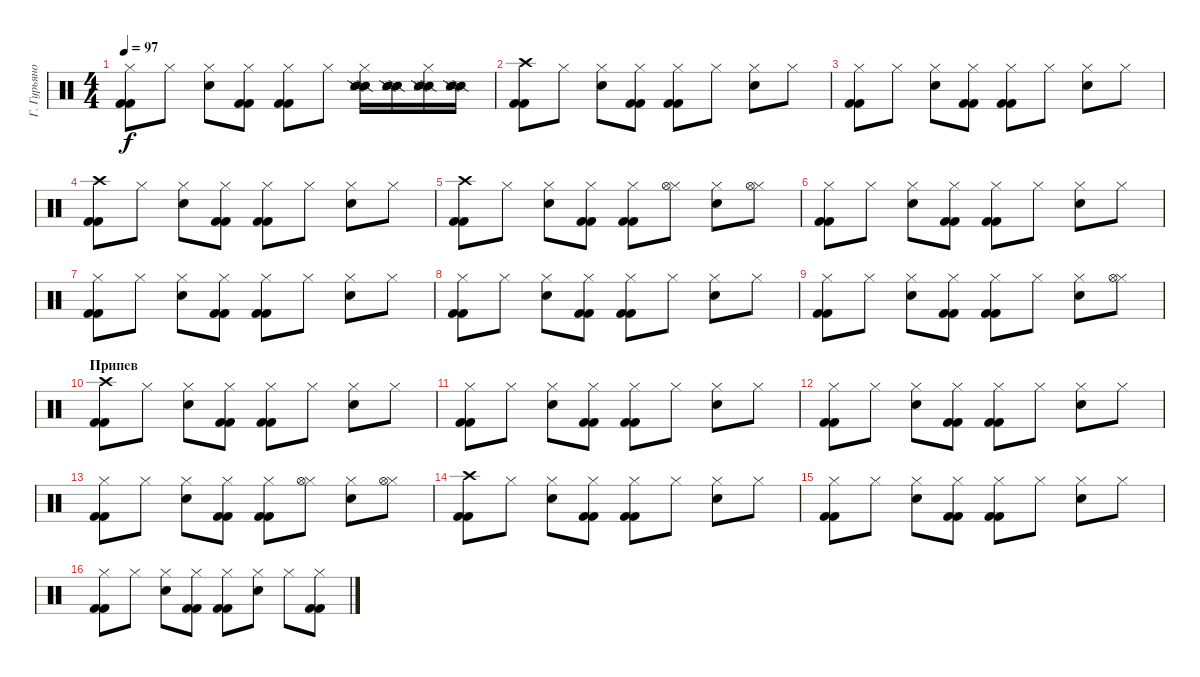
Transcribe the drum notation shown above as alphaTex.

\track ("Г. Гурьянов" "Г. Гурьяно") {instrument percussion}
\staff {score}
\articulation defaults
\ts (4 4)
\tempo 97
\clef neutral
\ks c
("Hi-Hat (closed)" "Kick (hit) 2" "Kick (hit) 2").8{dy f} "Hi-Hat (closed)".8 ("Hi-Hat (closed)" "Hand Clap (hit)").8 ("Hi-Hat (closed)" "Kick (hit) 2" "Kick (hit) 2").8 ("Hi-Hat (closed)" "Kick (hit) 2" "Kick (hit) 2").8 "Hi-Hat (closed)".8 ("Hi-Hat (closed)" "Snare (side stick) 2" "Snare (side stick) 3" "Snare (side stick) 2").16 ("Snare (side stick) 2" "Snare (side stick) 3" "Snare (side stick) 2").16 ("Hi-Hat (closed)" "Snare (side stick) 2" "Snare (side stick) 3" "Snare (side stick) 2").16 ("Snare (side stick) 2" "Snare (side stick) 3" "Snare (side stick) 2").16 |
("Crash high (hit)" "Kick (hit) 2" "Kick (hit) 2").8 "Hi-Hat (closed)".8 ("Hi-Hat (closed)" "Hand Clap (hit)").8 ("Hi-Hat (closed)" "Kick (hit) 2" "Kick (hit) 2").8 ("Hi-Hat (closed)" "Kick (hit) 2" "Kick (hit) 2").8 "Hi-Hat (closed)".8 ("Hi-Hat (closed)" "Hand Clap (hit)").8 "Hi-Hat (closed)".8 |
("Hi-Hat (closed)" "Kick (hit) 2" "Kick (hit) 2").8 "Hi-Hat (closed)".8 ("Hi-Hat (closed)" "Hand Clap (hit)").8 ("Hi-Hat (closed)" "Kick (hit) 2" "Kick (hit) 2").8 ("Hi-Hat (closed)" "Kick (hit) 2" "Kick (hit) 2").8 "Hi-Hat (closed)".8 ("Hi-Hat (closed)" "Hand Clap (hit)").8 "Hi-Hat (closed)".8 |
("Crash high (hit)" "Kick (hit) 2" "Kick (hit) 2").8 "Hi-Hat (closed)".8 ("Hi-Hat (closed)" "Hand Clap (hit)").8 ("Hi-Hat (closed)" "Kick (hit) 2" "Kick (hit) 2").8 ("Hi-Hat (closed)" "Kick (hit) 2" "Kick (hit) 2").8 "Hi-Hat (closed)".8 ("Hi-Hat (closed)" "Hand Clap (hit)").8 "Hi-Hat (closed)".8 |
("Crash high (hit)" "Kick (hit) 2" "Kick (hit) 2").8 "Hi-Hat (closed)".8 ("Hi-Hat (closed)" "Hand Clap (hit)").8 ("Hi-Hat (closed)" "Kick (hit) 2" "Kick (hit) 2").8 ("Hi-Hat (closed)" "Kick (hit) 2" "Kick (hit) 2").8 ("Hi-Hat (closed)" "Hi-Hat (open)").8 ("Hi-Hat (closed)" "Hand Clap (hit)").8 ("Hi-Hat (closed)" "Hi-Hat (open)").8 |
("Hi-Hat (closed)" "Kick (hit) 2" "Kick (hit) 2").8 "Hi-Hat (closed)".8 ("Hi-Hat (closed)" "Hand Clap (hit)").8 ("Hi-Hat (closed)" "Kick (hit) 2" "Kick (hit) 2").8 ("Hi-Hat (closed)" "Kick (hit) 2" "Kick (hit) 2").8 "Hi-Hat (closed)".8 ("Hi-Hat (closed)" "Hand Clap (hit)").8 "Hi-Hat (closed)".8 |
("Hi-Hat (closed)" "Kick (hit) 2" "Kick (hit) 2").8 "Hi-Hat (closed)".8 ("Hi-Hat (closed)" "Hand Clap (hit)").8 ("Hi-Hat (closed)" "Kick (hit) 2" "Kick (hit) 2").8 ("Hi-Hat (closed)" "Kick (hit) 2" "Kick (hit) 2").8 "Hi-Hat (closed)".8 ("Hi-Hat (closed)" "Hand Clap (hit)").8 "Hi-Hat (closed)".8 |
("Hi-Hat (closed)" "Kick (hit) 2" "Kick (hit) 2").8 "Hi-Hat (closed)".8 ("Hi-Hat (closed)" "Hand Clap (hit)").8 ("Hi-Hat (closed)" "Kick (hit) 2" "Kick (hit) 2").8 ("Hi-Hat (closed)" "Kick (hit) 2" "Kick (hit) 2").8 "Hi-Hat (closed)".8 ("Hi-Hat (closed)" "Hand Clap (hit)").8 "Hi-Hat (closed)".8 |
("Hi-Hat (closed)" "Kick (hit) 2" "Kick (hit) 2").8 "Hi-Hat (closed)".8 ("Hi-Hat (closed)" "Hand Clap (hit)").8 ("Hi-Hat (closed)" "Kick (hit) 2" "Kick (hit) 2").8 ("Hi-Hat (closed)" "Kick (hit) 2" "Kick (hit) 2").8 "Hi-Hat (closed)".8 ("Hi-Hat (closed)" "Hand Clap (hit)").8 ("Hi-Hat (closed)" "Hi-Hat (open)").8 |
\section ("" "Припев")
("Crash high (hit)" "Kick (hit) 2" "Kick (hit) 2").8 "Hi-Hat (closed)".8 ("Hi-Hat (closed)" "Snare (hit) 2").8 ("Hi-Hat (closed)" "Kick (hit) 2" "Kick (hit) 2").8 ("Hi-Hat (closed)" "Kick (hit) 2" "Kick (hit) 2").8 "Hi-Hat (closed)".8 ("Hi-Hat (closed)" "Snare (hit) 2").8 "Hi-Hat (closed)".8 |
("Hi-Hat (closed)" "Kick (hit) 2" "Kick (hit) 2").8 "Hi-Hat (closed)".8 ("Hi-Hat (closed)" "Snare (hit) 2").8 ("Hi-Hat (closed)" "Kick (hit) 2" "Kick (hit) 2").8 ("Hi-Hat (closed)" "Kick (hit) 2" "Kick (hit) 2").8 "Hi-Hat (closed)".8 ("Hi-Hat (closed)" "Snare (hit) 2").8 "Hi-Hat (closed)".8 |
("Hi-Hat (closed)" "Kick (hit) 2" "Kick (hit) 2").8 "Hi-Hat (closed)".8 ("Hi-Hat (closed)" "Snare (hit) 2").8 ("Hi-Hat (closed)" "Kick (hit) 2" "Kick (hit) 2").8 ("Hi-Hat (closed)" "Kick (hit) 2" "Kick (hit) 2").8 "Hi-Hat (closed)".8 ("Hi-Hat (closed)" "Snare (hit) 2").8 "Hi-Hat (closed)".8 |
("Hi-Hat (closed)" "Kick (hit) 2" "Kick (hit) 2").8 "Hi-Hat (closed)".8 ("Hi-Hat (closed)" "Snare (hit) 2").8 ("Hi-Hat (closed)" "Kick (hit) 2" "Kick (hit) 2").8 ("Hi-Hat (closed)" "Kick (hit) 2" "Kick (hit) 2").8 ("Hi-Hat (closed)" "Hi-Hat (open)").8 ("Hi-Hat (closed)" "Snare (hit) 2").8 ("Hi-Hat (closed)" "Hi-Hat (open)").8 |
("Crash high (hit)" "Kick (hit) 2" "Kick (hit) 2").8 "Hi-Hat (closed)".8 ("Hi-Hat (closed)" "Snare (hit) 2").8 ("Hi-Hat (closed)" "Kick (hit) 2" "Kick (hit) 2").8 ("Hi-Hat (closed)" "Kick (hit) 2" "Kick (hit) 2").8 "Hi-Hat (closed)".8 ("Hi-Hat (closed)" "Snare (hit) 2").8 "Hi-Hat (closed)".8 |
("Hi-Hat (closed)" "Kick (hit) 2" "Kick (hit) 2").8 "Hi-Hat (closed)".8 ("Hi-Hat (closed)" "Snare (hit) 2").8 ("Hi-Hat (closed)" "Kick (hit) 2" "Kick (hit) 2").8 ("Hi-Hat (closed)" "Kick (hit) 2" "Kick (hit) 2").8 "Hi-Hat (closed)".8 ("Hi-Hat (closed)" "Snare (hit) 2").8 "Hi-Hat (closed)".8 |
("Hi-Hat (closed)" "Kick (hit) 2" "Kick (hit) 2").8 "Hi-Hat (closed)".8 ("Hi-Hat (closed)" "Snare (hit) 2").8 ("Hi-Hat (closed)" "Kick (hit) 2" "Kick (hit) 2").8 ("Hi-Hat (closed)" "Kick (hit) 2" "Kick (hit) 2").8 ("Hi-Hat (closed)" "Snare (hit) 2").8 "Hi-Hat (closed)".8 ("Hi-Hat (closed)" "Kick (hit) 2" "Kick (hit) 2").8
